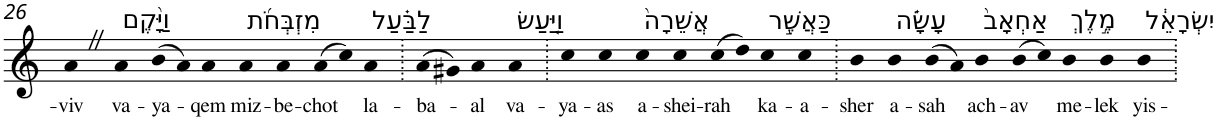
**kern	**text
*part1	*part1
*staff1	*staff1
*I"Piano	*
*I'Pno	*
!!LO:PB:g=z
*clefG2	*
*k[]	*
=26	=26
!	!LO:LY:b
4aZ	-viv
!LO:TX:a:t=וַיָּ֨קֶם	!
!	!LO:LY:b
4a	va-
!	!LO:LY:b
(>8b	-ya-
8a)	.
!	!LO:LY:b
4a	-qem
!LO:TX:a:t=מִזְבְּחֹ֜ת	!
!	!LO:LY:b
4a	miz-
!	!LO:LY:b
4a	-be-
!	!LO:LY:b
(>8a	-chot
8cc)	.
!LO:TX:a:t=לַבַּ֗עַל	!
!	!LO:LY:b
4a	la-
=27.	=27.
!	!LO:LY:b
(>8a	-ba-
8g#X)	.
!	!LO:LY:b
4a	-al
!LO:TX:a:t=וַיַּ֤עַשׂ	!
!	!LO:LY:b
4a	va-
=28.	=28.
!	!LO:LY:b
4cc	-ya-
!	!LO:LY:b
4cc	-as
!LO:TX:a:t=אֲשֵׁרָה֙	!
!	!LO:LY:b
4cc	a-
!	!LO:LY:b
4cc	-shei-
!	!LO:LY:b
(>8cc	-rah
8dd)	.
!LO:TX:a:t=כַּאֲשֶׁ֣ר	!
!	!LO:LY:b
4cc	ka-
!	!LO:LY:b
4cc	-a-
=29.	=29.
!	!LO:LY:b
4b	-sher
!LO:TX:a:t=עָשָׂ֗ה	!
!	!LO:LY:b
4b	a-
!	!LO:LY:b
(>8b	-sah
8a)	.
!LO:TX:a:t=אַחְאָב֙	!
!	!LO:LY:b
4b	ach-
!	!LO:LY:b
(>8b	-av
8cc)	.
!LO:TX:a:t=מֶ֣לֶךְ	!
!	!LO:LY:b
4b	me-
!	!LO:LY:b
4b	-lek
!LO:TX:a:t=יִשְׂרָאֵ֔ל	!
!	!LO:LY:b
4b	yis-
=.	=.
*-	*-
